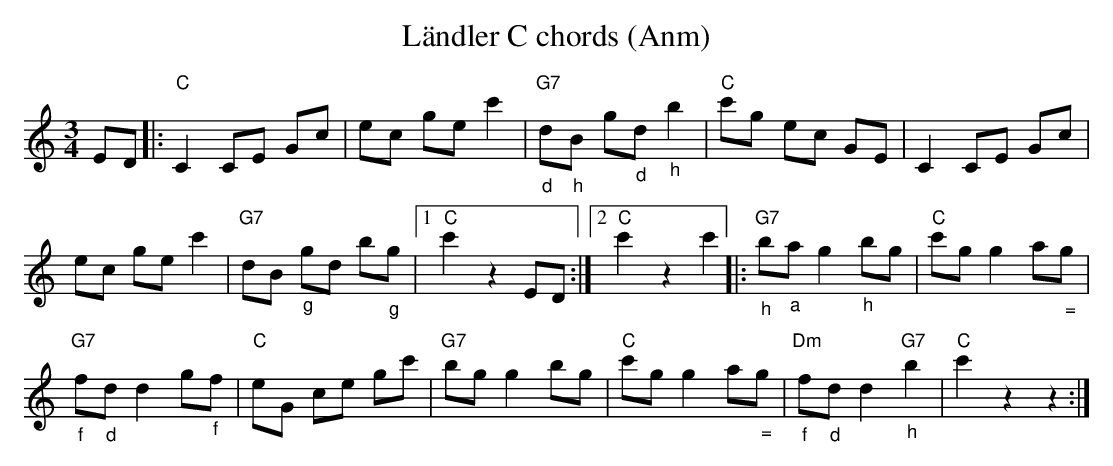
X:1
T: L\"andler C chords (Anm)
M:3/4
L:1/8
K:C %%MIDI gchordon
ED |: "C"C2CE Gc | ec gec'2 | "G7""_d"d"_h"B g"_d"d "_h"b2 | "C"c'g ec GE | C2CE Gc |
ec gec'2 | "G7"dB "_g"gd b"_g"g |1 "C"c'2z2ED :|2 "C"c'2z2c'2 |: "G7""_h"b"_a"ag2"_h"bg | "C"c'gg2a"_ ="g |
"G7""_f"f"_d"dd2g"_f"f | "C"eG ce gc' | "G7"bgg2bg | "C"c'gg2a"_ ="g | "Dm""_f"f"_d"dd2"G7""_h"b2 | "C"c'2z2z2 :|
